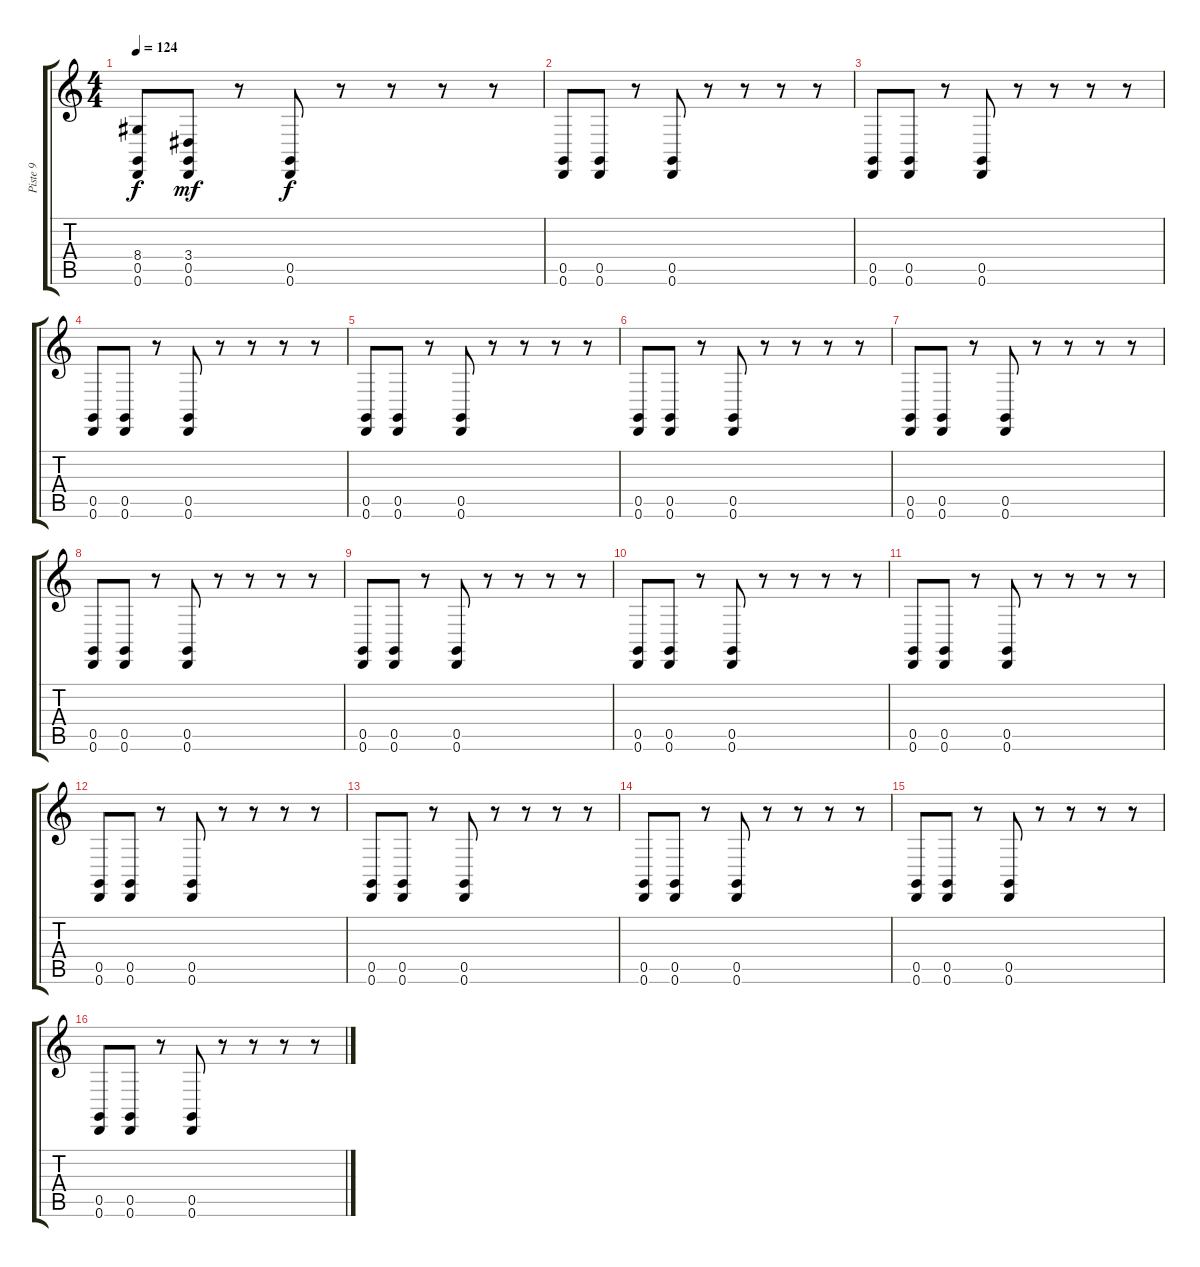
\track ("Piste 9" "Piste 9") {instrument synthdrum}
\staff {score tabs}
\tuning (D4 A3 F3 C3 G2 D2) {hide}
\ts (4 4)
\tempo 124
\clef g2
\ks c
(8.4 0.5 0.6).8{dy f} (3.4 0.5 0.6).8{dy mf} r.8 (0.5 0.6).8{dy f} r.8 r.8 r.8 r.8 |
(0.5 0.6).8 (0.5 0.6).8 r.8 (0.5 0.6).8 r.8 r.8 r.8 r.8 |
(0.5 0.6).8 (0.5 0.6).8 r.8 (0.5 0.6).8 r.8 r.8 r.8 r.8 |
(0.5 0.6).8 (0.5 0.6).8 r.8 (0.5 0.6).8 r.8 r.8 r.8 r.8 |
(0.5 0.6).8 (0.5 0.6).8 r.8 (0.5 0.6).8 r.8 r.8 r.8 r.8 |
(0.5 0.6).8 (0.5 0.6).8 r.8 (0.5 0.6).8 r.8 r.8 r.8 r.8 |
(0.5 0.6).8 (0.5 0.6).8 r.8 (0.5 0.6).8 r.8 r.8 r.8 r.8 |
(0.5 0.6).8 (0.5 0.6).8 r.8 (0.5 0.6).8 r.8 r.8 r.8 r.8 |
(0.5 0.6).8 (0.5 0.6).8 r.8 (0.5 0.6).8 r.8 r.8 r.8 r.8 |
(0.5 0.6).8 (0.5 0.6).8 r.8 (0.5 0.6).8 r.8 r.8 r.8 r.8 |
(0.5 0.6).8 (0.5 0.6).8 r.8 (0.5 0.6).8 r.8 r.8 r.8 r.8 |
(0.5 0.6).8 (0.5 0.6).8 r.8 (0.5 0.6).8 r.8 r.8 r.8 r.8 |
(0.5 0.6).8 (0.5 0.6).8 r.8 (0.5 0.6).8 r.8 r.8 r.8 r.8 |
(0.5 0.6).8 (0.5 0.6).8 r.8 (0.5 0.6).8 r.8 r.8 r.8 r.8 |
(0.5 0.6).8 (0.5 0.6).8 r.8 (0.5 0.6).8 r.8 r.8 r.8 r.8 |
(0.5 0.6).8 (0.5 0.6).8 r.8 (0.5 0.6).8 r.8 r.8 r.8 r.8
